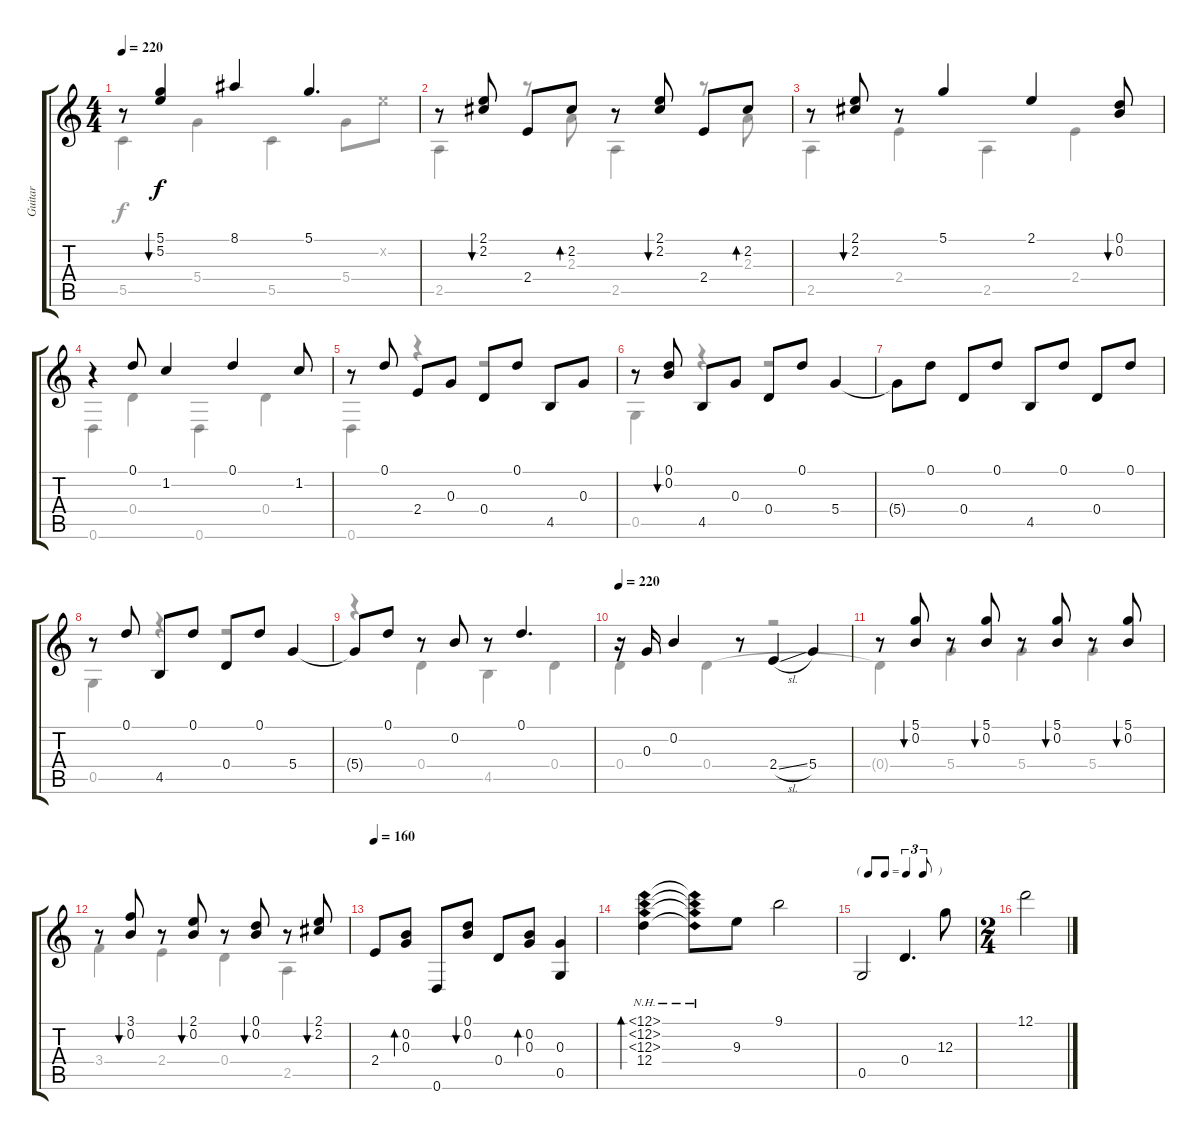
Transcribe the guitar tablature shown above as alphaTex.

\track ("Guitar" "Guitar") {instrument acousticguitarsteel}
\staff {score tabs}
\tuning (D4 B3 G3 D3 G2 D2) {hide}
\voice
\ts (4 4)
\tempo 220
\clef g2
\ks c
r.8{dy f} (5.1 5.2).4{bu 30} 8.1.4 5.1.4{d} |
r.8 (2.1 2.2).8{bu 30} 2.4.8 2.2.8{bd 30} r.8 (2.1 2.2).8{bu 30} 2.4.8 2.2.8{bd 30} |
r.8 (2.1 2.2).8{bu 30} r.8 5.1.4 2.1.4 (0.1 0.2).8{bu 30} |
r.4 0.1.8 1.2.4 0.1.4 1.2.8 |
r.8 0.1.8 2.4.8 0.3.8 0.4.8 0.1.8 4.5.8 0.3.8 |
r.8 (0.1 0.2).8{bu 30} 4.5.8 0.3.8 0.4.8 0.1.8 5.4.4 |
5.4{t}.8 0.1.8 0.4.8 0.1.8 4.5.8 0.1.8 0.4.8 0.1.8 |
r.8 0.1.8 4.5.8 0.1.8 0.4.8 0.1.8 5.4.4 |
5.4{t}.8 0.1.8 r.8 0.2.8 r.8 0.1.4{d} |
\tempo 220
r.16 0.3.16 0.2.4 r.8 2.4{sl}.4 5.4.4 |
r.8 (5.1 0.2).8{bu 30} r.8 (5.1 0.2).8{bu 30} r.8 (5.1 0.2).8{bu 30} r.8 (5.1 0.2).8{bu 30} |
r.8 (3.1 0.2).8{bu 30} r.8 (2.1 0.2).8{bu 30} r.8 (0.1 0.2).8{bu 30} r.8 (2.1 2.2).8{bu 30} |
\tempo 160
2.4.8 (0.2 0.3).8{bd 30} 0.6.8 (0.1 0.2).8{bu 30} 0.4.8 (0.2 0.3).8{bd 30} (0.3 0.5).4 |
(12.1{nh} 12.2{nh} 12.3{nh} 12.4).4{bd 30} (12.1{nh t} 12.2{nh t} 12.3{nh t} 12.4{nh t}).8 9.3.8 9.1.2 |
\tf triplet8th
0.5.2 0.4.4{d} 12.3.8 |
\ts (2 4)
12.1.2
\voice
\clef g2
\ottava regular
\simile none
\ks c
5.5.4{dy f} 5.4.4 5.5.4 5.4.8 5.2{x}.8 |
2.5.4 r.8 2.3.8 2.5.4 r.8 2.3.8 |
2.5.4 2.4.4 2.5.4 2.4.4 |
0.6.4 0.4.4 0.6.4 0.4.4 |
0.6.4 r.4 r.2 |
0.5.4 r.4 r.2 |
|
0.5.4 r.4 r.2 |
r.4 0.4.4 4.5.4 0.4.4 |
0.4.4 0.4.4 r.2 |
0.4{t}.4 5.4.4 5.4.4 5.4.4 |
3.4.4 2.4.4 0.4.4 2.5.4 |
|
|
|
